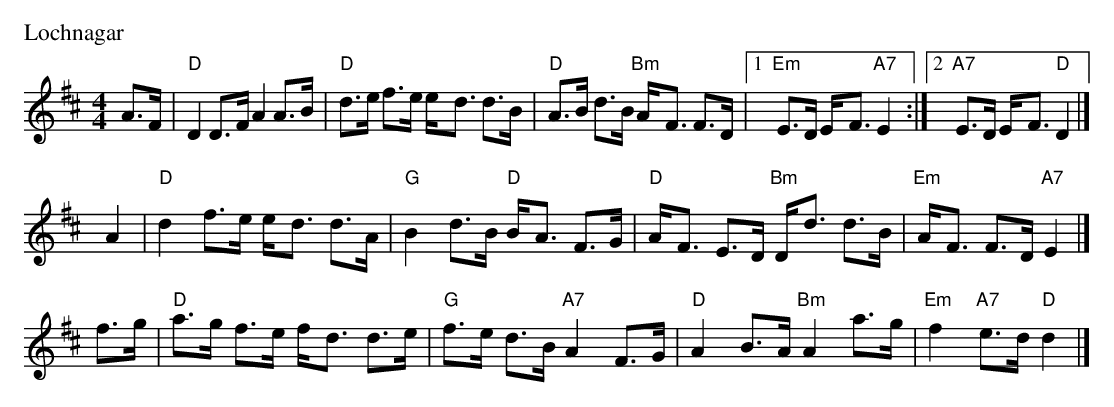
X:1
P: Lochnagar
M: 4/4
L: 1/8
K: D
A>F \
| "D"D2 D>F A2 A>B | "D"d>e f>e e-<d d>B | "D"A>B d>B "Bm"A-<F F>D \
|1 "Em"E>D E-<F "A7"E2 :|2 "A7"E>D E-<F "D"D2 |]
yA2 \
| "D"d2 f>e e-<d d>A | "G"B2 d>B "D"B-<A F>G \
| "D"A-<F E>D "Bm"D-<d d>B | "Em"A-<F F>D "A7"E2 |]
f>g \
| "D"a>g f>e f-<d d>e | "G"f>e d>B "A7"A2 F>G \
| "D"A2 B>A "Bm"A2 a>g | "Em"f2 "A7"e>d "D"d2 |]
